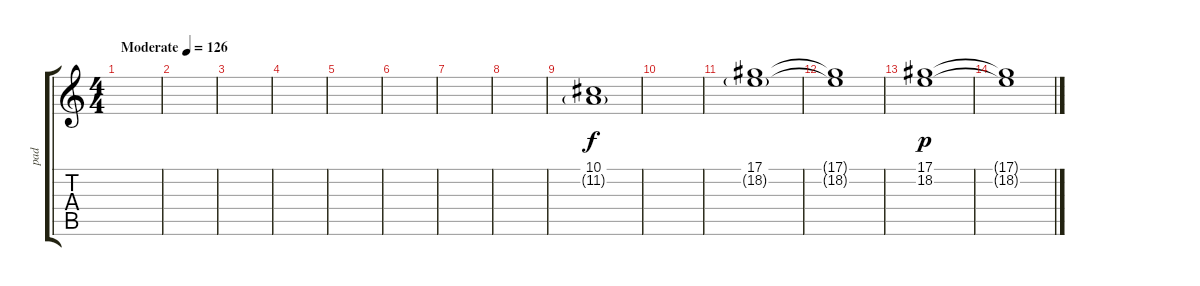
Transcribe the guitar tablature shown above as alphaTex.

\track ("pad" "pad") {instrument pad2warm}
\staff {score tabs}
\tuning (Eb4 Bb3 Gb3 Db3 Ab2 Eb2) {hide}
\ts (4 4)
\tempo (126 "Moderate")
\clef g2
\ks c
|
|
|
|
|
|
|
|
(10.1 11.2{g}).1 |
|
(17.1 18.2{g}).1 |
(17.1{t} 18.2{t}).1{dy f} |
(17.1 18.2).1{dy p} |
(17.1{t} 18.2{t}).1
